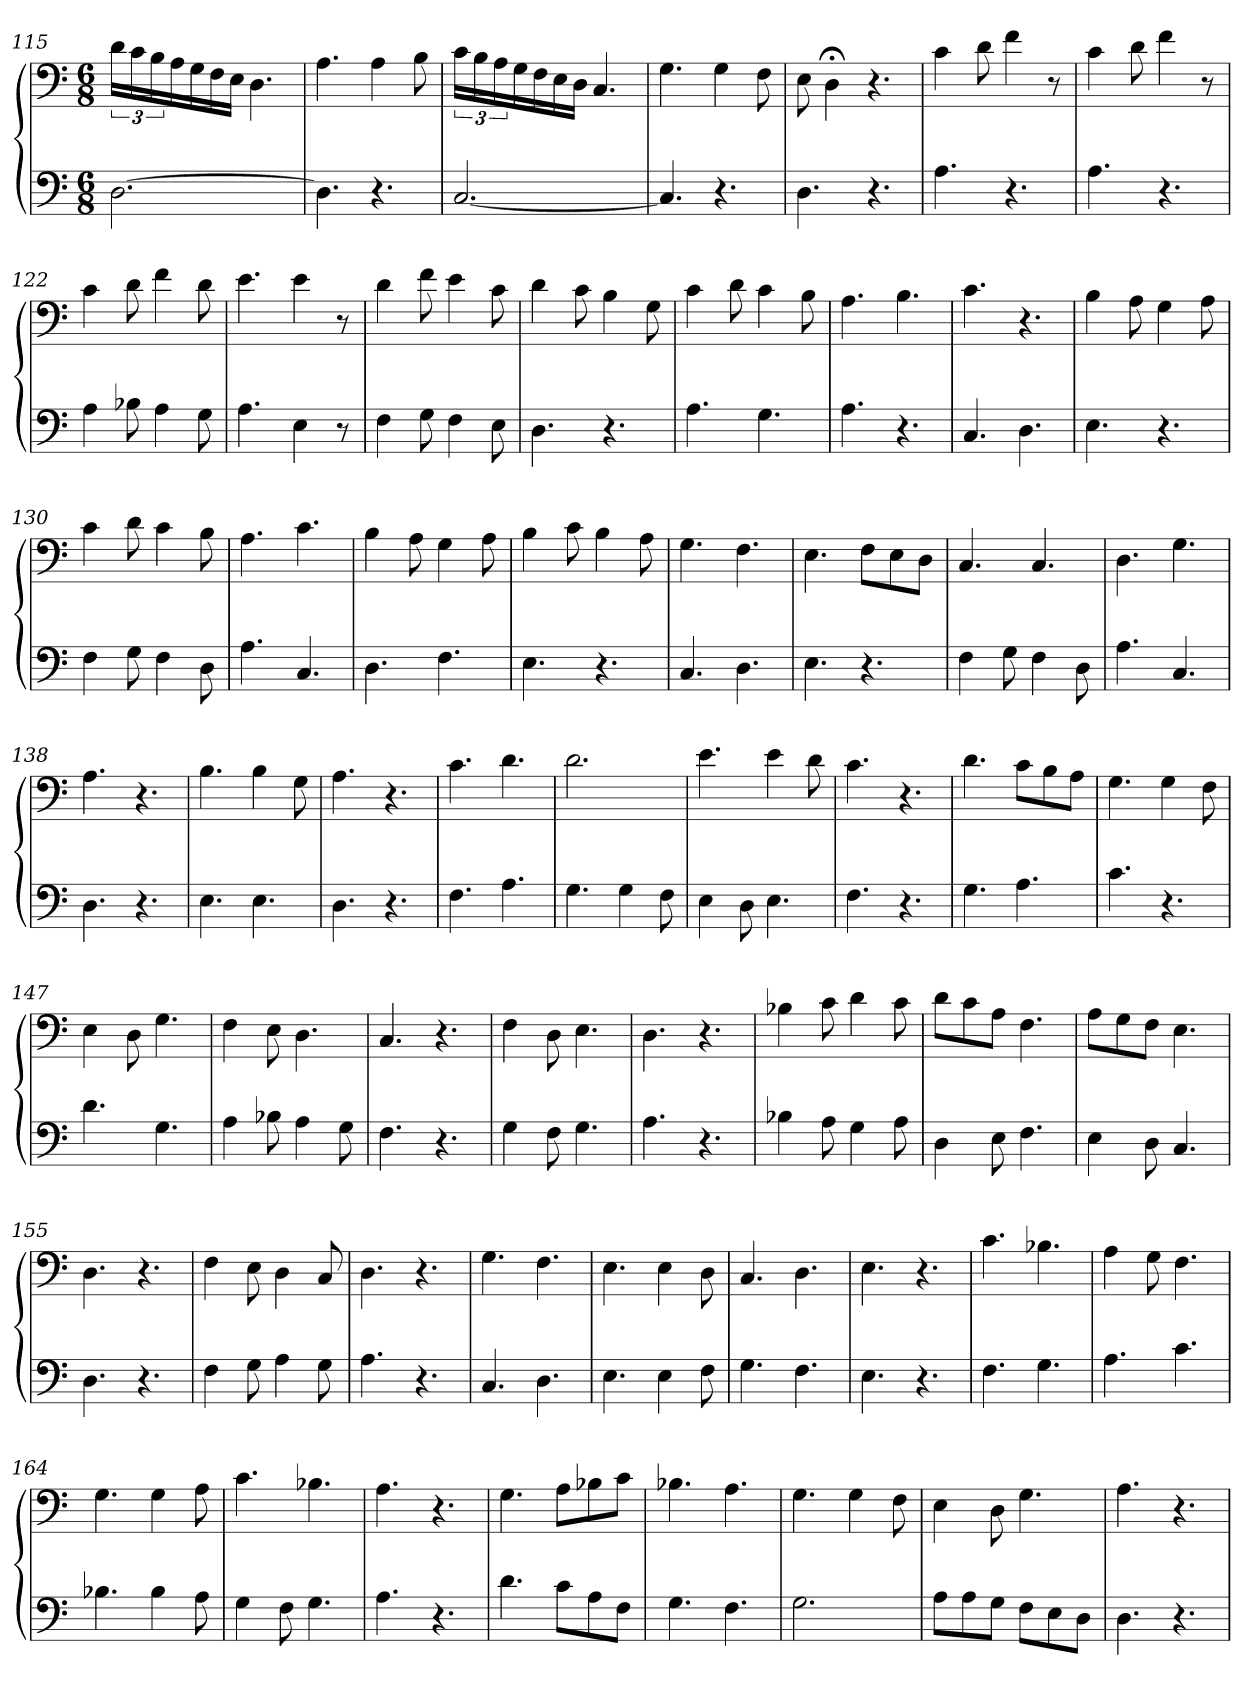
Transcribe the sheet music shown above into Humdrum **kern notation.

**kern	**kern
*part1	*part1
*staff2	*staff1
*M6/8	*M6/8
=115	=115
[2.D	24dLL
.	24c
.	24B
.	16A
.	16G
.	16F
.	16EJJ
.	4.D
=116	=116
4.D]	4.A
4.r	4A
.	8B
=117	=117
[2.C	24cLL
.	24B
.	24A
.	16G
.	16F
.	16E
.	16DJJ
.	4.C
=118	=118
4.C]	4.G
4.r	4G
.	8F
=119	=119
4.D	8E
.	4D;<
4.r	4.r
=120	=120
4.A	4c
.	8d
4.r	4f
.	8r
=121	=121
4.A	4c
.	8d
4.r	4f
.	8r
=122	=122
4A	4c
8B-X	8d
4A	4f
8G	8d
=123	=123
4.A	4.e
4E	4e
8r	8r
=124	=124
4F	4d
8G	8f
4F	4e
8E	8c
=125	=125
4.D	4d
.	8c
4.r	4B
.	8G
=126	=126
4.A	4c
.	8d
4.G	4c
.	8B
=127	=127
4.A	4.A
4.r	4.B
=128	=128
4.C	4.c
4.D	4.r
=129	=129
4.E	4B
.	8A
4.r	4G
.	8A
=130	=130
4F	4c
8G	8d
4F	4c
8D	8B
=131	=131
4.A	4.A
4.C	4.c
=132	=132
4.D	4B
.	8A
4.F	4G
.	8A
=133	=133
4.E	4B
.	8c
4.r	4B
.	8A
=134	=134
4.C	4.G
4.D	4.F
=135	=135
4.E	4.E
4.r	8FL
.	8E
.	8DJ
=136	=136
4F	4.C
8G	.
4F	4.C
8D	.
=137	=137
4.A	4.D
4.C	4.G
=138	=138
4.D	4.A
4.r	4.r
=139	=139
4.E	4.B
4.E	4B
.	8G
=140	=140
4.D	4.A
4.r	4.r
=141	=141
4.F	4.c
4.A	4.d
=142	=142
4.G	2.d
4G	.
8F	.
=143	=143
4E	4.e
8D	.
4.E	4e
.	8d
=144	=144
4.F	4.c
4.r	4.r
=145	=145
4.G	4.d
4.A	8cL
.	8B
.	8AJ
=146	=146
4.c	4.G
4.r	4G
.	8F
=147	=147
4.d	4E
.	8D
4.G	4.G
=148	=148
4A	4F
8B-X	8E
4A	4.D
8G	.
=149	=149
4.F	4.C
4.r	4.r
=150	=150
4G	4F
8F	8D
4.G	4.E
=151	=151
4.A	4.D
4.r	4.r
=152	=152
4B-X	4B-X
8A	8c
4G	4d
8A	8c
=153	=153
4D	8dL
.	8c
8E	8AJ
4.F	4.F
=154	=154
4E	8AL
.	8G
8D	8FJ
4.C	4.E
=155	=155
4.D	4.D
4.r	4.r
=156	=156
4F	4F
8G	8E
4A	4D
8G	8C
=157	=157
4.A	4.D
4.r	4.r
=158	=158
4.C	4.G
4.D	4.F
=159	=159
4.E	4.E
4E	4E
8F	8D
=160	=160
4.G	4.C
4.F	4.D
=161	=161
4.E	4.E
4.r	4.r
=162	=162
4.F	4.c
4.G	4.B-X
=163	=163
4.A	4A
.	8G
4.c	4.F
=164	=164
4.B-X	4.G
4B-	4G
8A	8A
=165	=165
4G	4.c
8F	.
4.G	4.B-X
=166	=166
4.A	4.A
4.r	4.r
=167	=167
4.d	4.G
8cL	8AL
8A	8B-X
8FJ	8cJ
=168	=168
4.G	4.B-X
4.F	4.A
=169	=169
2.G	4.G
.	4G
.	8F
=170	=170
8AL	4E
8A	.
8GJ	8D
8FL	4.G
8E	.
8DJ	.
=171	=171
4.D	4.A
4.r	4.r
=	=
*-	*-
